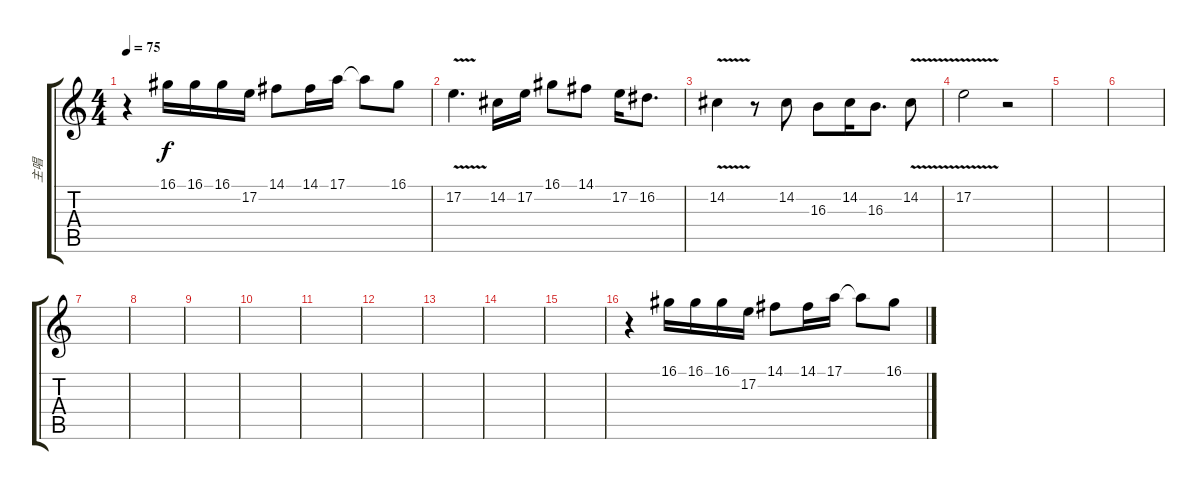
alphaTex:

\track ("主唱" "主唱") {instrument acousticgrandpiano}
\staff {score tabs}
\tuning (E4 B3 G3 D3 A2 E2) {hide}
\ts (4 4)
\tempo 75
\clef g2
\ks c
r.4{dy f} 16.1.16 16.1.16 16.1.16 17.2.16 14.1.8 14.1.16 17.1.16 17.1{t}.8 16.1.8 |
17.2{v}.4{d} 14.2.16 17.2.16 16.1.8 14.1.8 17.2.16 16.2.8{d} |
14.2{v}.4 r.8 14.2.8 16.3.8 14.2.16 16.3.8{d} 14.2{v}.8 |
17.2{v}.2 r.2 |
|
|
|
|
|
|
|
|
|
|
|
r.4 16.1.16 16.1.16 16.1.16 17.2.16 14.1.8 14.1.16 17.1.16 17.1{t}.8 16.1.8
